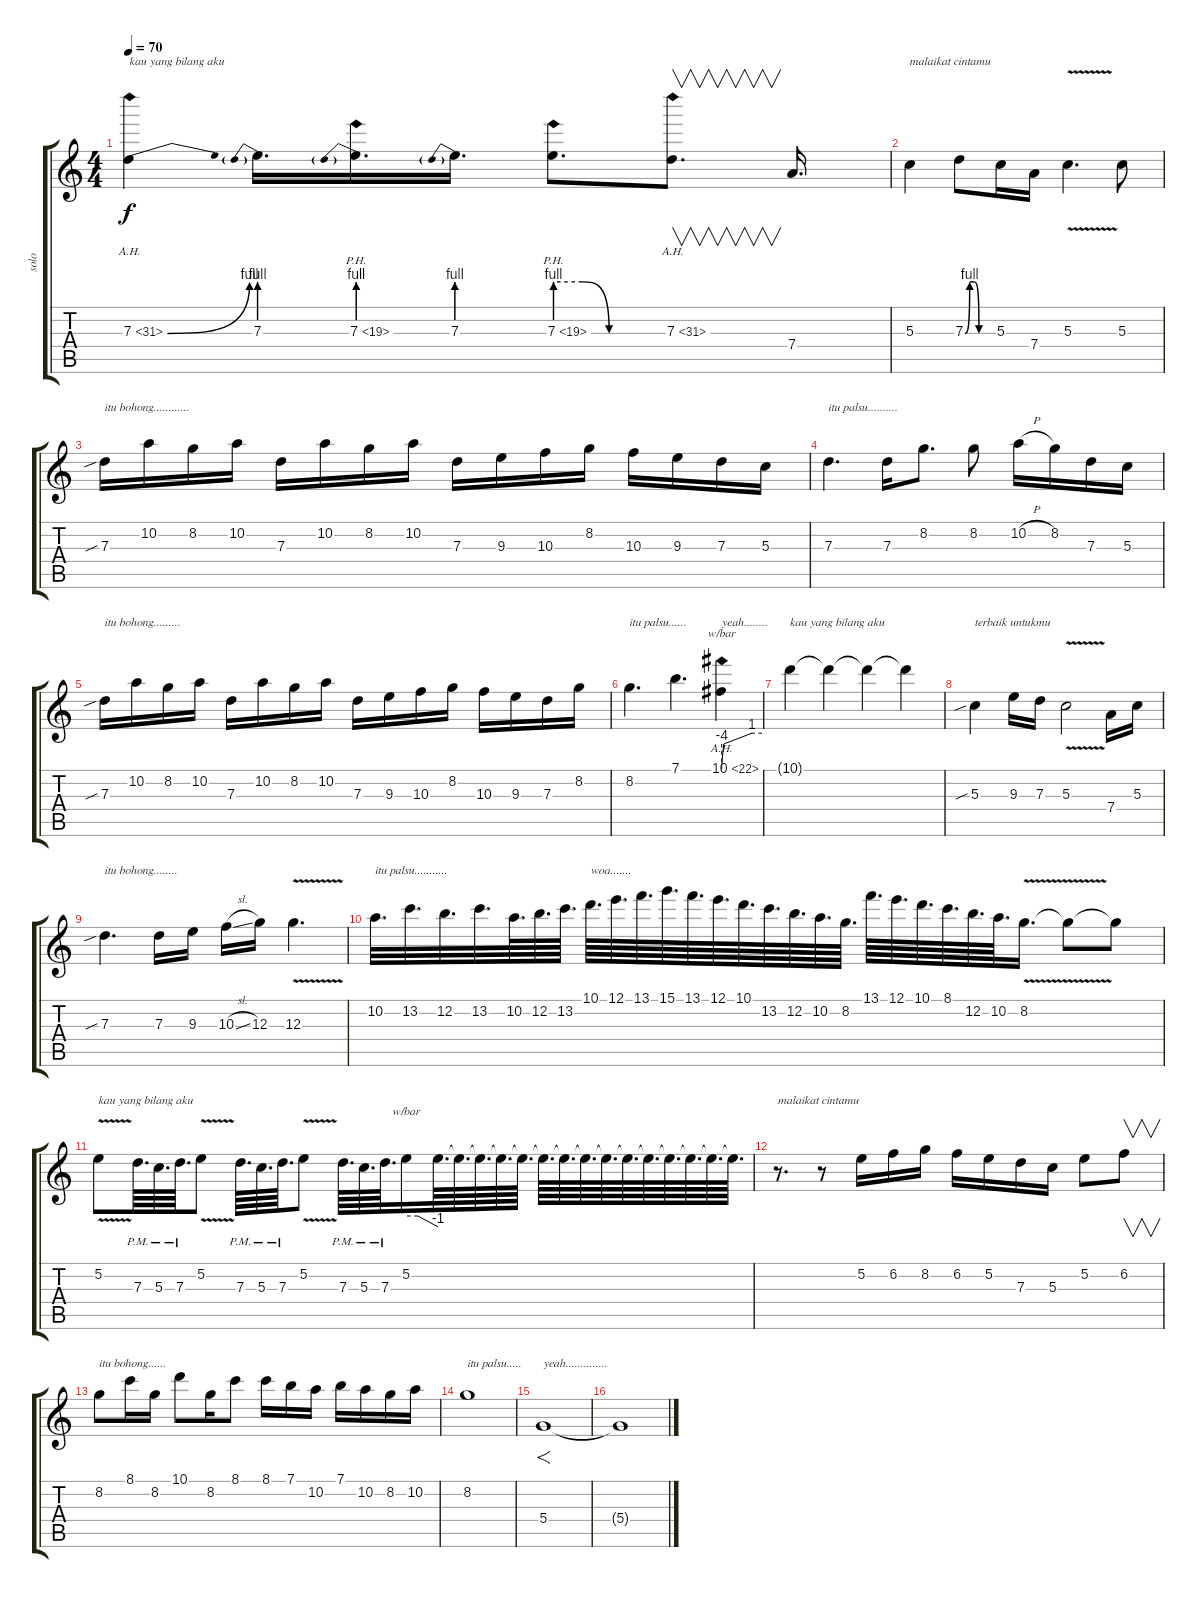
\track ("solo" "solo") {instrument distortionguitar}
\staff {score tabs}
\tuning (E4 B3 G3 D3 A2 E2) {hide}
\ts (4 4)
\tempo 70
\clef g2
\ks c
7.3{be (bend 0 0 60 4) ah 24}.4{txt "kau yang bilang aku" dy f} 7.3{be (prebend 0 4 60 4)}.16{d} 7.3{be (prebend 0 4 60 4) ph 12}.16{d} 7.3{be (prebend 0 4 60 4)}.16{d} 7.3{be (custom 0 4 15 4 30 0 60 0) ph 12}.8{d} 7.3{ah 24}.8{v d} 7.4.16{d} |
5.3.4{txt "malaikat cintamu"} 7.3{be (custom 0 0 10 4 20 4 30 0 60 0)}.8 5.3.16 7.4.16 5.3{v}.4{d} 5.3.8 |
7.3{sib}.16{txt "itu bohong............"} 10.2.16 8.2.16 10.2.16 7.3.16 10.2.16 8.2.16 10.2.16 7.3.16 9.3.16 10.3.16 8.2.16 10.3.16 9.3.16 7.3.16 5.3.16 |
7.3.4{d txt "itu palsu.........."} 7.3.16 8.2.8{d} 8.2.8 10.2{h}.16 8.2.16 7.3.16 5.3.16 |
7.3{sib}.16{txt "itu bohong........."} 10.2.16 8.2.16 10.2.16 7.3.16 10.2.16 8.2.16 10.2.16 7.3.16 9.3.16 10.3.16 8.2.16 10.3.16 9.3.16 7.3.16 8.2.16 |
8.2.4{d txt "itu palsu......"} 7.1.4{d} 10.1{ah 12}.4{tbe (custom default 0 -16 3 0 45 4 60 4) txt "yeah........" instrument distortionguitar} |
10.1{t}.4{txt "kau yang bilang aku"} 10.1{t}.4 10.1{t}.4 10.1{t}.4 |
5.3{sib}.4{txt "terbaik untukmu" instrument distortionguitar} 9.3.16 7.3.16 5.3{v}.2 7.4.16 5.3.16 |
7.3{sib}.4{d txt "itu bohong........"} 7.3.16 9.3.16 10.3{sl}.16 12.3.16 12.3{v}.4{d} |
10.2.32{d txt "itu palsu..........."} 13.2.32{d} 12.2.32{d} 13.2.32{d} 10.2.64{d} 12.2.64{d} 13.2.64{d} 10.1.64{d txt "woa......."} 12.1.64{d} 13.1.64{d} 15.1.64{d} 13.1.64{d} 12.1.64{d} 10.1.64{d} 13.2.64{d} 12.2.64{d} 10.2.64{d} 8.2.64{d} 13.1.64{d} 12.1.64{d} 10.1.64{d} 8.1.64{d} 12.2.64{d} 10.2.64{d} 8.2{v}.16{d} 8.2{t}.8 8.2{t}.8 |
5.2{v}.8{txt "kau yang bilang aku"} 7.3{pm}.64{d} 5.3{pm}.64{d} 7.3{pm}.64{d} 5.2{v}.8 7.3{pm}.64{d} 5.3{pm}.64{d} 7.3{pm}.64{d} 5.2{v}.8 7.3{pm}.64{d} 5.3{pm}.64{d} 7.3{pm}.64{d} 5.2.16{tbe (custom default 0 0 22 0 60 -4)} 5.2{t}.64{d} 5.2{t}.64{d} 5.2{t}.64{d} 5.2{t}.64{d} 5.2{t}.64{d} 5.2{t}.64{d} 5.2{t}.64{d} 5.2{t}.64{d} 5.2{t}.64{d} 5.2{t}.64{d} 5.2{t}.64{d} 5.2{t}.64{d} 5.2{t}.64{d} 5.2{t}.64{d} 5.2{t}.64{d} |
r.8{d txt "malaikat cintamu"} r.8 5.2.16 6.2.16 8.2.16 6.2.16 5.2.16 7.3.16 5.3.16 5.2.8 6.2.8{v} |
8.2.8{txt "itu bohong......"} 8.1.16 8.2.16 10.1.8 8.2.16 8.1.8 8.1.16 7.1.16 10.2.16 7.1.16 10.2.16 8.2.16 10.2.16 |
8.2.1{txt "itu palsu....."} |
5.4.1{f txt "yeah.............."} |
5.4{t}.1
